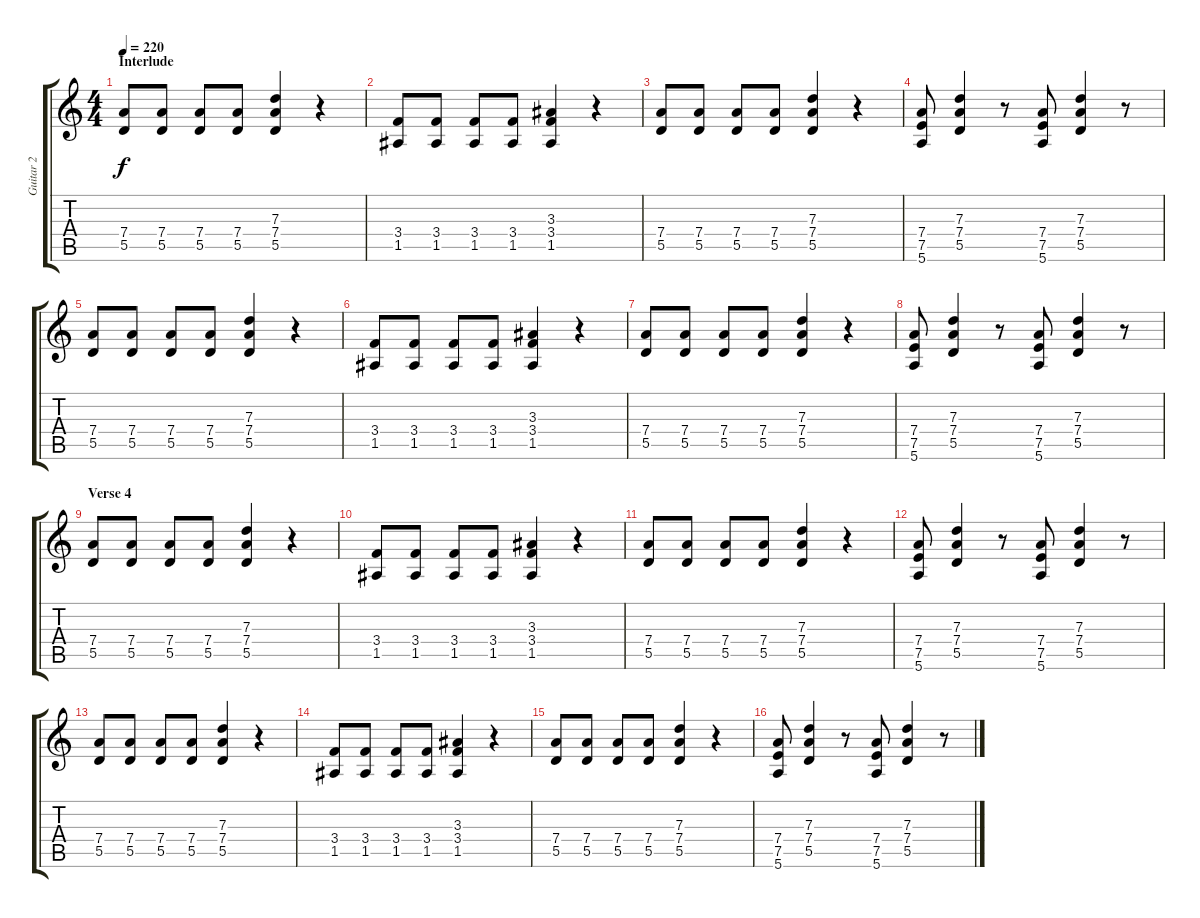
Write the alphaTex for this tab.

\track ("Guitar 2" "Guitar 2") {instrument distortionguitar}
\staff {score tabs}
\tuning (E4 B3 G3 D3 A2 E2) {hide}
\ts (4 4)
\section ("" "Interlude")
\tempo 220
\clef g2
\ks c
(7.4 5.5).8{dy f} (7.4 5.5).8 (7.4 5.5).8 (7.4 5.5).8 (7.3 7.4 5.5).4 r.4 |
(3.4 1.5).8 (3.4 1.5).8 (3.4 1.5).8 (3.4 1.5).8 (3.3 3.4 1.5).4 r.4 |
(7.4 5.5).8 (7.4 5.5).8 (7.4 5.5).8 (7.4 5.5).8 (7.3 7.4 5.5).4 r.4 |
(7.4 7.5 5.6).8 (7.3 7.4 5.5).4 r.8 (7.4 7.5 5.6).8 (7.3 7.4 5.5).4 r.8 |
(7.4 5.5).8 (7.4 5.5).8 (7.4 5.5).8 (7.4 5.5).8 (7.3 7.4 5.5).4 r.4 |
(3.4 1.5).8 (3.4 1.5).8 (3.4 1.5).8 (3.4 1.5).8 (3.3 3.4 1.5).4 r.4 |
(7.4 5.5).8 (7.4 5.5).8 (7.4 5.5).8 (7.4 5.5).8 (7.3 7.4 5.5).4 r.4 |
(7.4 7.5 5.6).8 (7.3 7.4 5.5).4 r.8 (7.4 7.5 5.6).8 (7.3 7.4 5.5).4 r.8 |
\section ("" "Verse 4")
(7.4 5.5).8 (7.4 5.5).8 (7.4 5.5).8 (7.4 5.5).8 (7.3 7.4 5.5).4 r.4 |
(3.4 1.5).8 (3.4 1.5).8 (3.4 1.5).8 (3.4 1.5).8 (3.3 3.4 1.5).4 r.4 |
(7.4 5.5).8 (7.4 5.5).8 (7.4 5.5).8 (7.4 5.5).8 (7.3 7.4 5.5).4 r.4 |
(7.4 7.5 5.6).8 (7.3 7.4 5.5).4 r.8 (7.4 7.5 5.6).8 (7.3 7.4 5.5).4 r.8 |
(7.4 5.5).8 (7.4 5.5).8 (7.4 5.5).8 (7.4 5.5).8 (7.3 7.4 5.5).4 r.4 |
(3.4 1.5).8 (3.4 1.5).8 (3.4 1.5).8 (3.4 1.5).8 (3.3 3.4 1.5).4 r.4 |
(7.4 5.5).8 (7.4 5.5).8 (7.4 5.5).8 (7.4 5.5).8 (7.3 7.4 5.5).4 r.4 |
(7.4 7.5 5.6).8 (7.3 7.4 5.5).4 r.8 (7.4 7.5 5.6).8 (7.3 7.4 5.5).4 r.8
